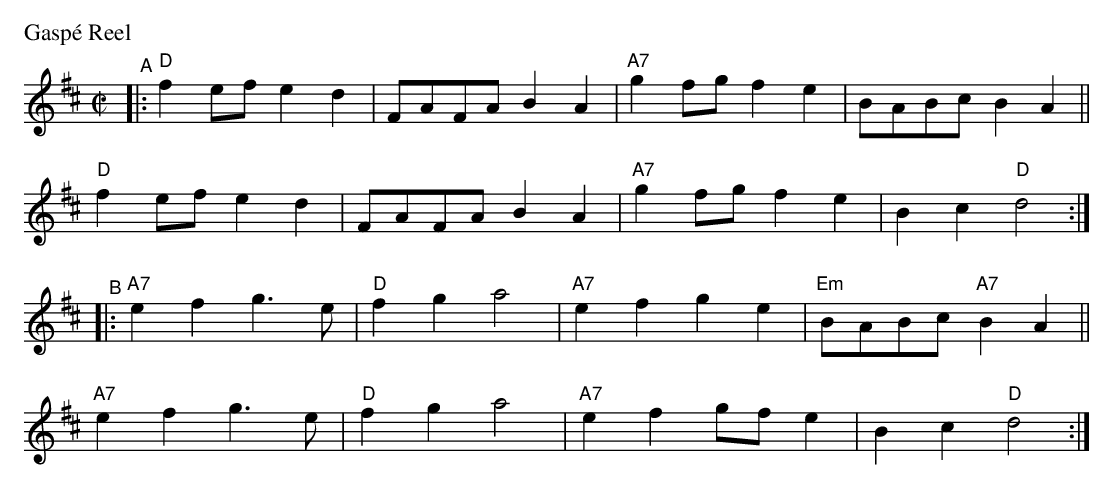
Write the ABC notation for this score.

X:1
M: C|
P: Gasp\'e Reel
K: D
"^A"|:\
"D"f2ef e2d2 | FAFA B2A2 | "A7"g2fg f2e2 | BABc B2A2 ||
"D"f2ef e2d2 | FAFA B2A2 | "A7"g2fg f2e2 | B2c2 "D"d4 :|
"^B"|:\
"A7"e2f2 g3e | "D"f2g2 a4 | "A7"e2f2 g2e2 | "Em"BABc "A7"B2A2 ||
"A7"e2f2 g3e | "D"f2g2 a4 | "A7"e2f2 gfe2 | B2c2 "D"d4 :|
